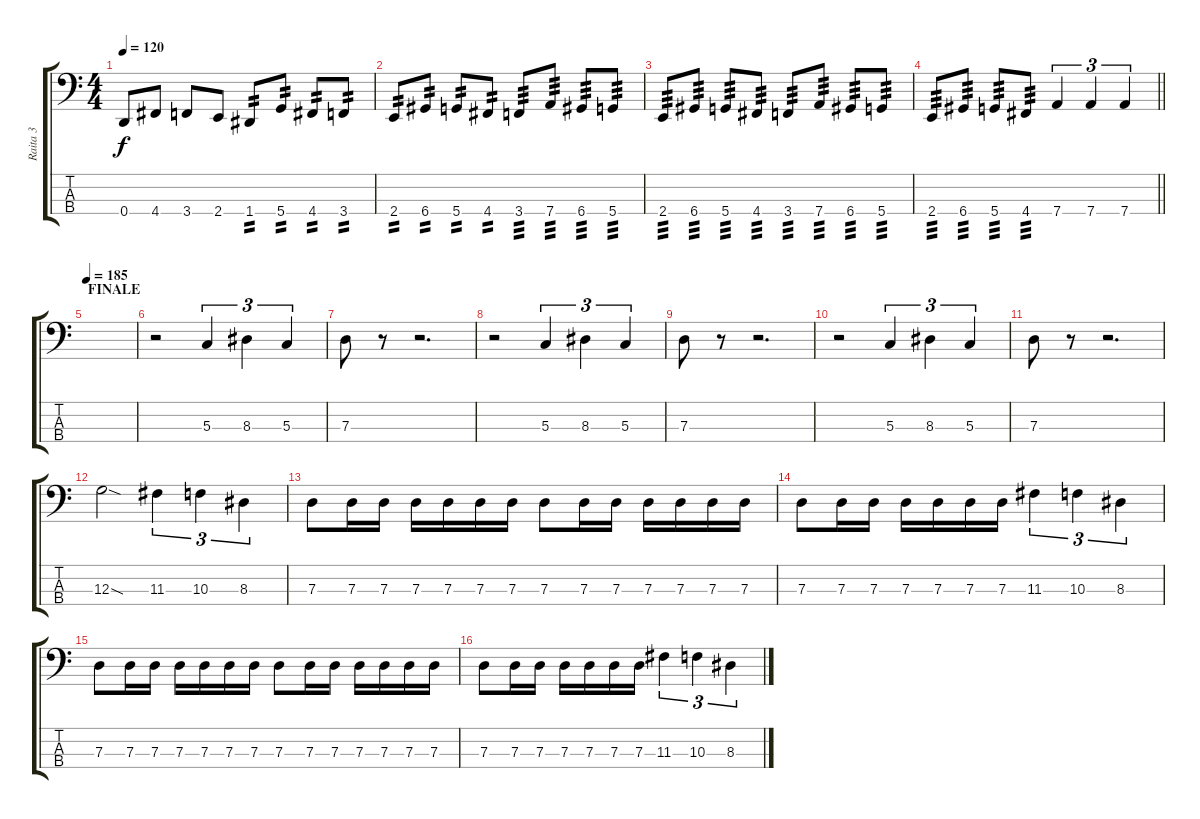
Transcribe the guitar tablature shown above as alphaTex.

\track ("Raita 3" "Raita 3") {instrument distortionguitar}
\staff {score tabs}
\tuning (F2 C2 G1 D1) {hide}
\ts (4 4)
\tempo 120
\clef f4
\ks c
0.4.8{dy f} 4.4.8 3.4.8 2.4.8 1.4.8{tp 2} 5.4.8{tp 2} 4.4.8{tp 2} 3.4.8{tp 2} |
2.4.8{tp 2} 6.4.8{tp 2} 5.4.8{tp 2} 4.4.8{tp 2} 3.4.8{tp 3} 7.4.8{tp 3} 6.4.8{tp 3} 5.4.8{tp 3} |
2.4.8{tp 3} 6.4.8{tp 3} 5.4.8{tp 3} 4.4.8{tp 3} 3.4.8{tp 3} 7.4.8{tp 3} 6.4.8{tp 3} 5.4.8{tp 3} |
\barLineRight lightlight
2.4.8{tp 3} 6.4.8{tp 3} 5.4.8{tp 3} 4.4.8{tp 3} 7.4.4{tu (3 2)} 7.4.4{tu (3 2)} 7.4.4{tu (3 2)} |
\section ("" "FINALE")
\tempo 185
|
r.2 5.3.4{tu (3 2)} 8.3.4{tu (3 2)} 5.3.4{tu (3 2)} |
7.3.8 r.8 r.2{d} |
r.2 5.3.4{tu (3 2)} 8.3.4{tu (3 2)} 5.3.4{tu (3 2)} |
7.3.8 r.8 r.2{d} |
r.2 5.3.4{tu (3 2)} 8.3.4{tu (3 2)} 5.3.4{tu (3 2)} |
7.3.8 r.8 r.2{d} |
12.3{sod}.2 11.3.4{tu (3 2)} 10.3.4{tu (3 2)} 8.3.4{tu (3 2)} |
7.3.8 7.3.16 7.3.16 7.3.16 7.3.16 7.3.16 7.3.16 7.3.8 7.3.16 7.3.16 7.3.16 7.3.16 7.3.16 7.3.16 |
7.3.8 7.3.16 7.3.16 7.3.16 7.3.16 7.3.16 7.3.16 11.3.4{tu (3 2)} 10.3.4{tu (3 2)} 8.3.4{tu (3 2)} |
7.3.8 7.3.16 7.3.16 7.3.16 7.3.16 7.3.16 7.3.16 7.3.8 7.3.16 7.3.16 7.3.16 7.3.16 7.3.16 7.3.16 |
7.3.8 7.3.16 7.3.16 7.3.16 7.3.16 7.3.16 7.3.16 11.3.4{tu (3 2)} 10.3.4{tu (3 2)} 8.3.4{tu (3 2)}
